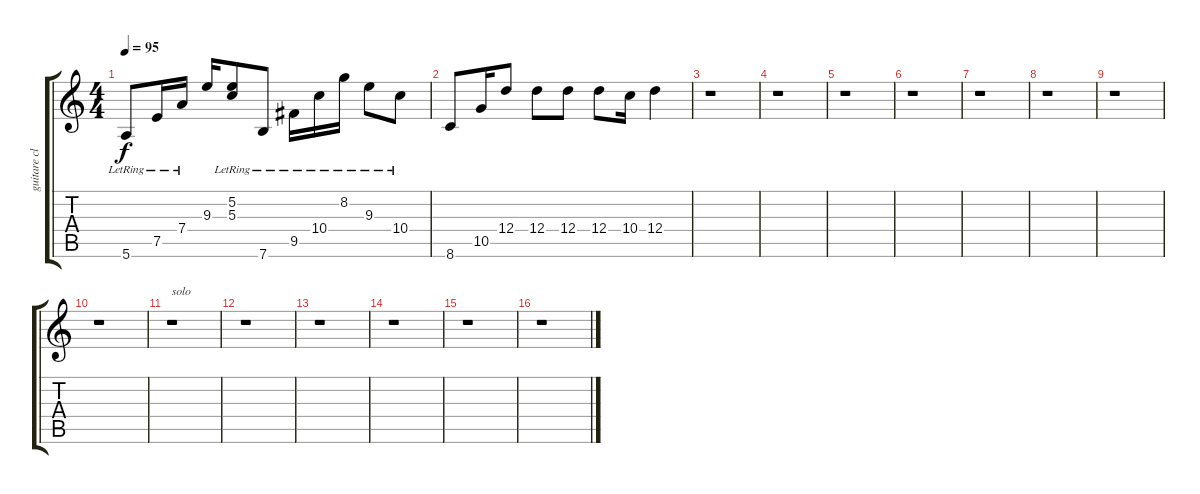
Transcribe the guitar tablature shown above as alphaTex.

\track ("guitare classique 2" "guitare cl") {instrument acousticguitarnylon}
\staff {score tabs}
\tuning (E4 B3 G3 D3 A2 E2) {hide}
\ts (4 4)
\tempo 95
\clef g2
\ks c
5.6{lr}.8{dy f} 7.5{lr}.16 7.4{lr}.16 9.3.16 (5.2{lr} 5.3{lr}).8 7.6{lr}.8 9.5{lr}.16 10.4{lr}.16 8.2{lr}.16 9.3{lr}.8 10.4{lr}.8 |
8.6.8 10.5.16 12.4.8 12.4.8 12.4.8 12.4.8 10.4.16 12.4.4 |
r.1 |
r.1 |
r.1 |
r.1 |
r.1 |
r.1 |
r.1 |
r.1 |
r.1{txt "solo"} |
r.1 |
r.1 |
r.1 |
r.1 |
r.1
